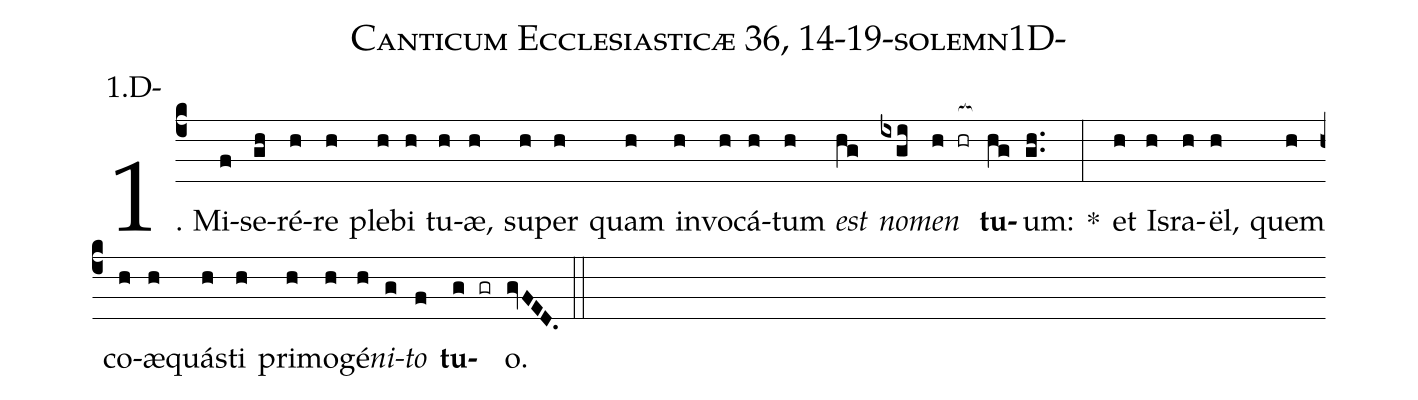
name: Canticum Ecclesiasticæ 36, 14-19-solemn1D-;
annotation: 1.D-;
%%
(c4)1. Mi(f)se(gh)ré(h)re(h) ple(h)bi(h) tu(h)æ,(h) su(h)per(h) quam(h) in(h)vo(h)cá(h)tum(h) <i>est</i>(hg) <i>no</i>(ixgi)<i>men</i>(h hr[ocb:1{]) <b>tu</b>(hg[ocb:0}])um:(gh..) *(:) et(h) Is(h)ra(h)ël,(h) quem(h) co(h)æ(h)quás(h)ti(h) pri(h)mo(h)gé(h)<i>ni</i>(g)<i>to</i>(f) <b>tu</b>(g gr)o.(gvFED.) (::)
